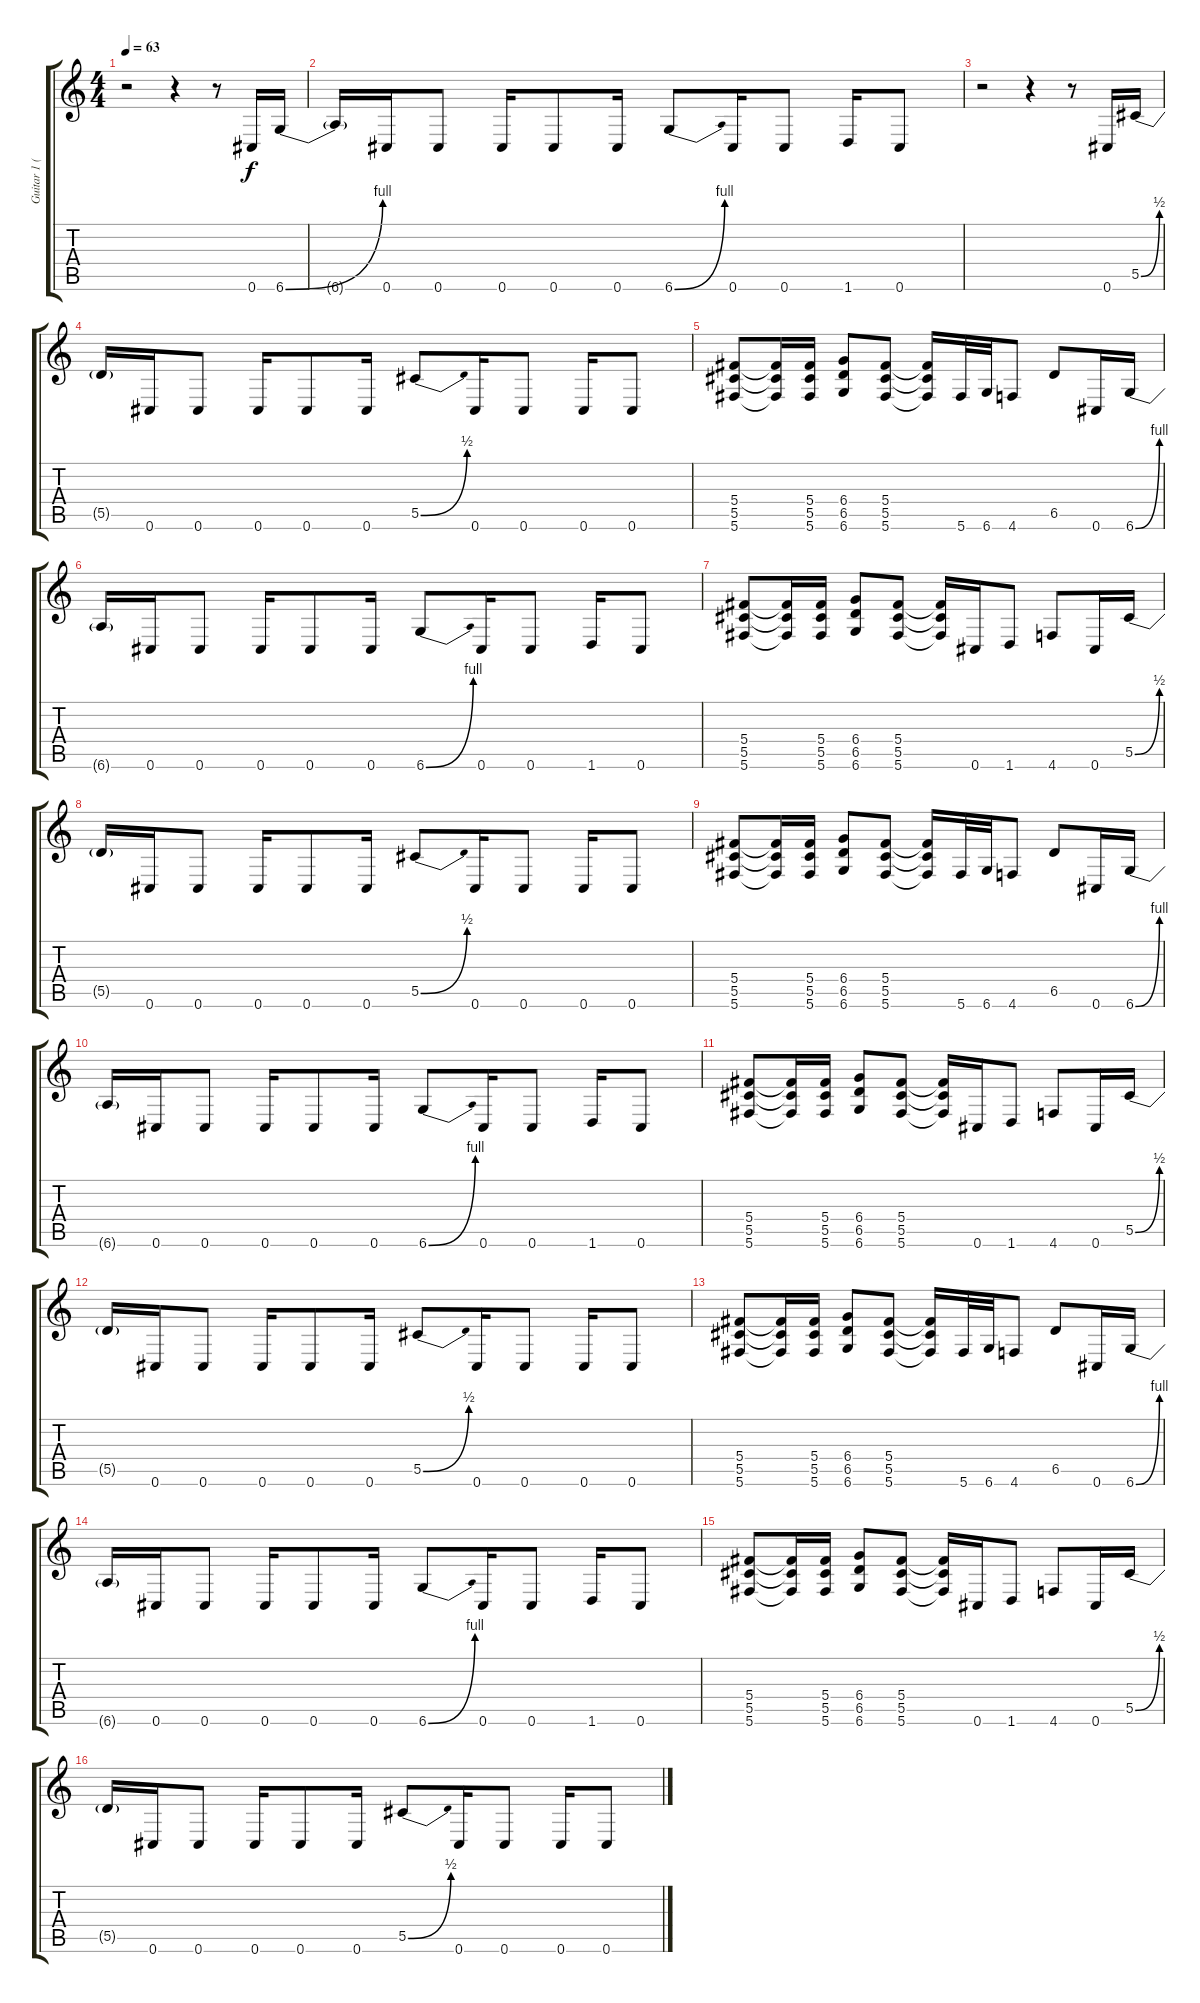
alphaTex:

\track ("Guitar 1 (Drop C#)" "Guitar 1 (") {instrument distortionguitar}
\staff {score tabs}
\tuning (Eb4 Bb3 Gb3 Db3 Ab2 Db2) {hide}
\ts (4 4)
\tempo 63
\clef g2
\ks c
r.2{dy f} r.4 r.8 0.6.16 6.6{be (bend 0 0 60 4)}.16 |
6.6{t}.16 0.6.16 0.6.8 0.6.16 0.6.8 0.6.16 6.6{be (bend 0 0 60 4)}.8 0.6.16 0.6.8 1.6.16 0.6.8 |
r.2 r.4 r.8 0.6.16 5.5{be (bend 0 0 60 2)}.16 |
5.5{t}.16 0.6.16 0.6.8 0.6.16 0.6.8 0.6.16 5.5{be (bend 0 0 60 2)}.8 0.6.16 0.6.8 0.6.16 0.6.8 |
(5.4 5.5 5.6).8 (5.4{t} 5.5{t} 5.6{t}).16 (5.4 5.5 5.6).16 (6.4 6.5 6.6).8 (5.4 5.5 5.6).8 (5.4{t} 5.5{t} 5.6{t}).16 5.6.32 6.6.32 4.6.8 6.5.8 0.6.16 6.6{be (bend 0 0 60 4)}.16 |
6.6{t}.16 0.6.16 0.6.8 0.6.16 0.6.8 0.6.16 6.6{be (bend 0 0 60 4)}.8 0.6.16 0.6.8 1.6.16 0.6.8 |
(5.4 5.5 5.6).8 (5.4{t} 5.5{t} 5.6{t}).16 (5.4 5.5 5.6).16 (6.4 6.5 6.6).8 (5.4 5.5 5.6).8 (5.4{t} 5.5{t} 5.6{t}).16 0.6.16 1.6.8 4.6.8 0.6.16 5.5{be (bend 0 0 60 2)}.16 |
5.5{t}.16 0.6.16 0.6.8 0.6.16 0.6.8 0.6.16 5.5{be (bend 0 0 60 2)}.8 0.6.16 0.6.8 0.6.16 0.6.8 |
(5.4 5.5 5.6).8 (5.4{t} 5.5{t} 5.6{t}).16 (5.4 5.5 5.6).16 (6.4 6.5 6.6).8 (5.4 5.5 5.6).8 (5.4{t} 5.5{t} 5.6{t}).16 5.6.32 6.6.32 4.6.8 6.5.8 0.6.16 6.6{be (bend 0 0 60 4)}.16 |
6.6{t}.16 0.6.16 0.6.8 0.6.16 0.6.8 0.6.16 6.6{be (bend 0 0 60 4)}.8 0.6.16 0.6.8 1.6.16 0.6.8 |
(5.4 5.5 5.6).8 (5.4{t} 5.5{t} 5.6{t}).16 (5.4 5.5 5.6).16 (6.4 6.5 6.6).8 (5.4 5.5 5.6).8 (5.4{t} 5.5{t} 5.6{t}).16 0.6.16 1.6.8 4.6.8 0.6.16 5.5{be (bend 0 0 60 2)}.16 |
5.5{t}.16 0.6.16 0.6.8 0.6.16 0.6.8 0.6.16 5.5{be (bend 0 0 60 2)}.8 0.6.16 0.6.8 0.6.16 0.6.8 |
(5.4 5.5 5.6).8 (5.4{t} 5.5{t} 5.6{t}).16 (5.4 5.5 5.6).16 (6.4 6.5 6.6).8 (5.4 5.5 5.6).8 (5.4{t} 5.5{t} 5.6{t}).16 5.6.32 6.6.32 4.6.8 6.5.8 0.6.16 6.6{be (bend 0 0 60 4)}.16 |
6.6{t}.16 0.6.16 0.6.8 0.6.16 0.6.8 0.6.16 6.6{be (bend 0 0 60 4)}.8 0.6.16 0.6.8 1.6.16 0.6.8 |
(5.4 5.5 5.6).8 (5.4{t} 5.5{t} 5.6{t}).16 (5.4 5.5 5.6).16 (6.4 6.5 6.6).8 (5.4 5.5 5.6).8 (5.4{t} 5.5{t} 5.6{t}).16 0.6.16 1.6.8 4.6.8 0.6.16 5.5{be (bend 0 0 60 2)}.16 |
5.5{t}.16 0.6.16 0.6.8 0.6.16 0.6.8 0.6.16 5.5{be (bend 0 0 60 2)}.8 0.6.16 0.6.8 0.6.16 0.6.8
